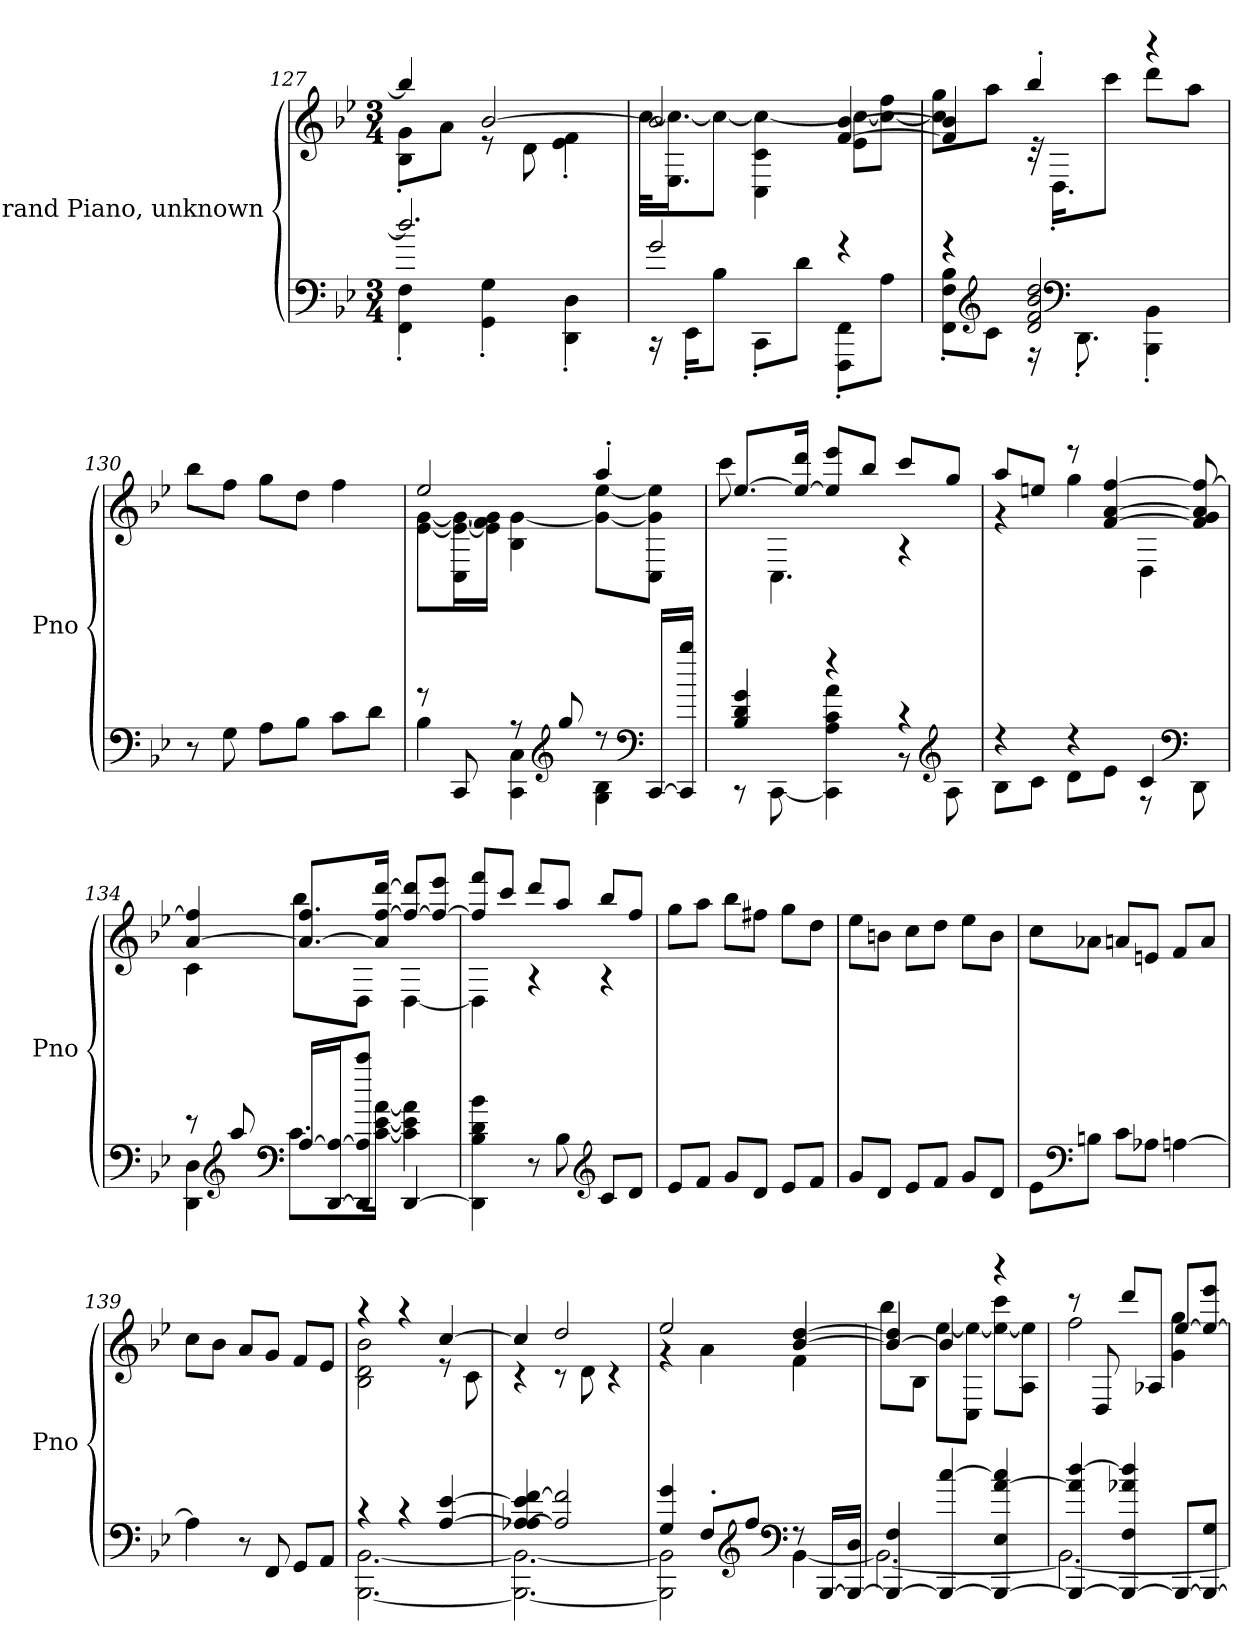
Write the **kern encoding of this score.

**kern	**kern
*part1	*part1
*staff2	*staff1
*I"Grand Piano, unknown	*
*I'Pno	*
*clefF4	*clefG2
*k[b-e-]	*k[b-e-]
*M3/4	*M3/4
=127	=127
*^	*^
2.dd/]	4FF\' 4F\'	4bb-/]	8B-\' 8g\'L
.	.	.	8a\J
.	4GG\' 4G\'	[2b-/	8r
.	.	.	8d\
.	4DD\' 4D\'	.	4e-\' 4f\'
!!LO:PB:g=z	!!
=128	=128	=128	=128
2g/	16r	2b-/]	[32cc\KLL
.	.	.	16.E-\ 16.cc\_J
.	16EE-'\KL	.	.
.	8B-\J	.	8cc\J_
.	8CC'\L	.	4C\ 4c\ 4cc\_
.	8d\J	.	.
4r	8FFF\' 8FF\'L	[4f/ [4b-/	8e-\ 8cc\_L
.	8A\J	.	8cc\_ 8ff\J
=129	=129	=129	=129
4r	8FF\' 8F\' 8B-\'L	4f/] 4b-/]	8cc\] 8gg\L
*clefG2	*	*	*
.	8c\J	.	8aa\J
2d/ 2f/ 2b-/ 2dd/	16r	4bb-'/	32r
.	.	.	16.D'\KL
*clefF4	*	*	*
.	8.DD'\	.	.
.	.	.	8ccc\J
.	4BBB-\' 4BB-\'	4r	8ddd\L
.	.	.	8aa\J
*v	*v	*	*
*	*v	*v
=130	=130
8r	8bb-\L
8G\	8ff\J
8A\L	8gg\L
8B-\J	8dd\J
8c\L	4ff\
8d\J	.
=131	=131
*^	*^
8r	4B-\	2ee-/	[8e-\ [8g\L
8CC/	.	.	16C\ 16e-\_ 16g\_L
.	.	.	16e-\] 16f\ 16g\]JJ
8r	4CC\ 4C\	.	4B-\ [4g\
*clefG2	*	*	*
8gg/	.	.	.
8r	4G\ 4B-\	4aa'/	8g\_ [8ee-\L
*clefF4	*	*	*
[16CC/LL	.	.	8C\ 8g\] 8ee-\]J
16CC/] 16bb-/JJ	.	.	.
!!LO:LB:g=z	!!
=132	=132	=132	=132
4B-/ 4d/ 4g/	8r	[8.ee-/L	8ccc\
.	[8CC\	.	4.C\
.	.	16ee-/_ 16ddd/Jk	.
4r	4CC\] 4A\ 4c\ 4a\	8ee-/] 8eee-/L	.
.	.	8bb-/J	.
4r	8r	8ccc/L	4r
*clefG2	*	*	*
.	8A\	8gg/J	.
=133	=133	=133	=133
4r	8B-\L	8aa/L	4r
.	8c\J	8een/J	.
4r	8d\L	8r	4gg\
.	8e-\J	[4f/ [4a/ [4ff/	.
4c/	8r	.	4D\
*clefF4	*	*	*
.	8DD\	8f/] 8g/ 8a/] 8ff/_	.
=134	=134	=134	=134
8r	4DD\ 4D\	[4a/ 4ff/]	4c\
*clefG2	*	*	*
8aa/	.	.	.
*clefF4	*	*	*
[16A/LL	8.c\L	8.a/_ 8.ff/L	8bb-\L
[16DD/ 16A/_J	.	.	.
8DD/] 8A/] 8ccc/J	.	.	8D\J
.	[16c\ [16e-\ [16a\Jk	16a/] [16ff/ [16ddd/Jk	.
[4DD/	4c\] 4e-\] 4a\]	8ff/_ 8ddd/]L	[4D\
.	.	8ff/_ 8eee-/J	.
*v	*v	*	*
!!LO:LB:g=z	!!
=135	=135	=135
4DD\] 4B-\ 4d\ 4b-\	8ff/] 8fff/L	4D\]
.	8ccc/J	.
8r	8ddd/L	4r
8B-\	8aa/J	.
*clefG2	*	*
8c/L	8bb-/L	4r
8d/J	8ff/J	.
*	*v	*v
=136	=136
8e-/L	8gg\L
8f/J	8aa\J
8g/L	8bb-\L
8d/J	8ff#X\J
8e-/L	8gg\L
8f/J	8dd\J
=137	=137
8g/L	8ee-\L
8d/J	8bn\J
8e-/L	8cc\L
8f/J	8dd\J
8g/L	8ee-\L
8d/J	8b\J
=138	=138
8e-\L	8cc\L
*clefF4	*
8Bn\J	8a-X\J
8c\L	8an/L
8A-X\J	8en/J
[4An\	8f/L
.	8a/J
=139	=139
4A\]	8cc\L
.	8b-\J
8r	8a/L
8FF/	8g/J
8GG/L	8f/L
8AA/J	8e-/J
=140	=140
*^	*^
4r	[2.BBB-\ [2.BB-\	4r	2B-\ 2d\ 2b-\
4r	.	4r	.
[4A/ [4e-/	.	[4cc/	8r
.	.	.	8c\
!!LO:LB:g=z	!!
=141	=141	=141	=141
[4A-X/ 4A/] 4e-/] [4f/	2.BBB-\_ 2.BB-\_	4cc/]	4r
2A-/] 2f/]	.	2dd/	8r
.	.	.	8d\
.	.	.	4r
=142	=142	=142	=142
4G/ 4g/	2BBB-\] 2BB-\]	2ee-/	4r
8F'/L	.	.	4a\
*clefG2	*	*	*
8ff/J	.	.	.
*clefF4	*	*	*
8r	[4BB-\	[4b-/ [4dd/	4f\
[16BBB-/LL	.	.	.
16BBB-/_ 16D/JJ	.	.	.
=143	=143	=143	=143
4BBB-/_ 4F/	2.BB-\_	4b-/_ 4dd/]	8bb-\L
.	.	.	8B-\J
4BBB-/_ [4cc/	.	4b-/]	[8ee-\L
.	.	.	8C\ 8ee-\_J
4BBB-/_ 4E-/ [4a/ 4cc/]	.	4r	8ee-\_ 8ccc\L
.	.	.	8A\ 8ee-\]J
=144	=144	=144	=144
4BBB-/_ 4a/] [4dd/	2.BB-\_	8r	2ff\
.	.	8D/	.
4BBB-/_ 4F/ 4a-X/ 4dd/]	.	8ddd/L	.
.	.	8A-X/J	.
8BBB-/L_	.	[8ee-/L	4g\ 4gg\
8BBB-/_ 8G/J	.	8ee-/_ 8eee-/J	.
*v	*v	*	*
*	*v	*v
=	=
*-	*-
